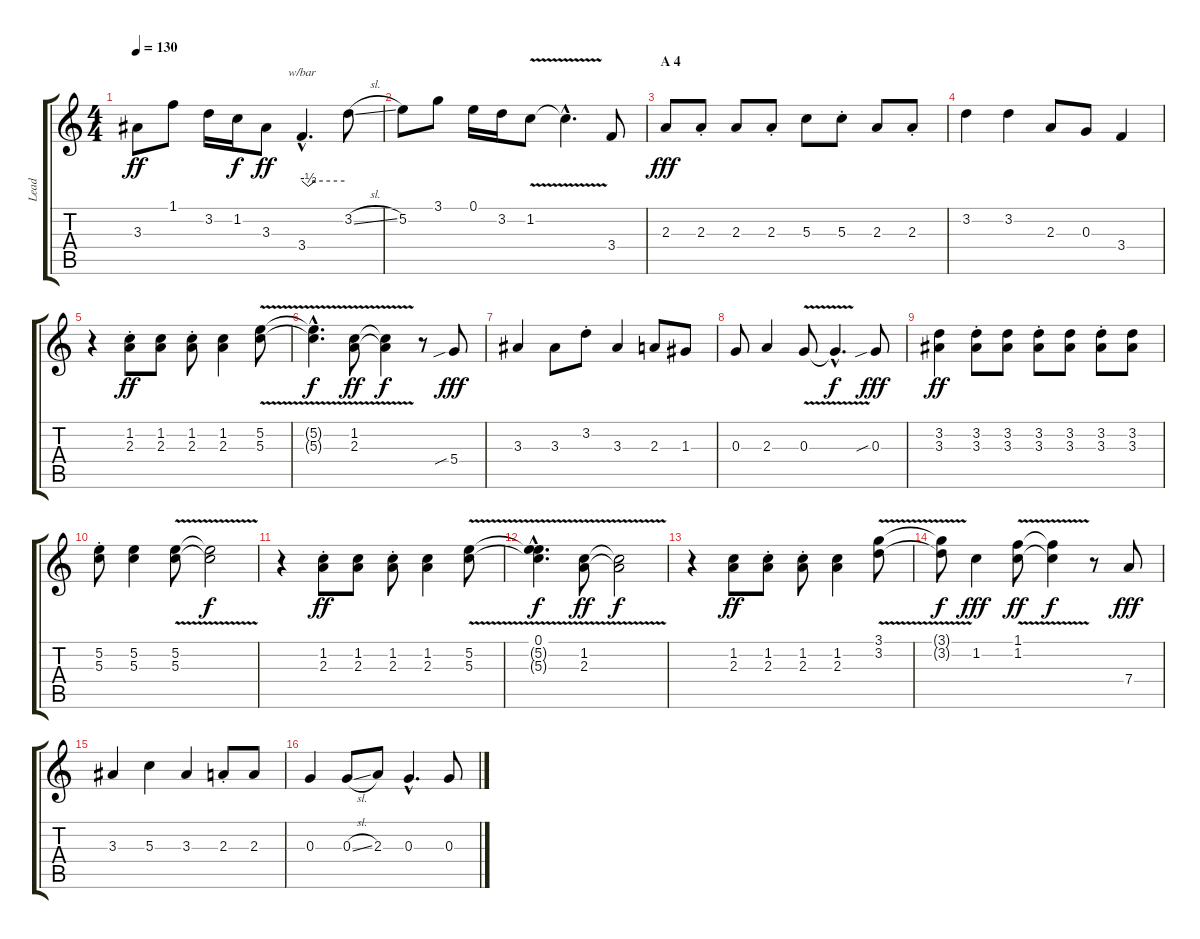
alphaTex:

\track ("Lead" "Lead") {instrument acousticguitarnylon}
\staff {score tabs}
\tuning (E4 B3 G3 D3 A2 E2) {hide}
\ts (4 4)
\tempo 130
\clef g2
\ks c
3.3.8{dy ff} 1.1.8 3.2.16 1.2.16{dy f} 3.3.8{dy ff} 3.4{hac}.4{d tbe (custom default 0 0 9 -2 19 0 60 0)} 3.2{sl}.8 |
5.2.8 3.1.8 0.1.16 3.2.16 1.2{v}.8 1.2{hac t}.4{d instrument electricguitarjazz} 3.4.8 |
\section ("" "A 4")
2.3.8{dy fff} 2.3{st}.8 2.3.8 2.3{st}.8 5.3.8 5.3{st}.8 2.3.8 2.3{st}.8 |
3.2.4 3.2.4 2.3.8 0.3.8 3.4.4 |
r.4 (1.2{st} 2.3{st}).8{dy ff} (1.2 2.3).8 (1.2{st} 2.3{st}).8 (1.2 2.3).4 (5.2{v} 5.3{v}).8 |
(5.2{hac t} 5.3{hac t}).4{d dy f} (1.2{v} 2.3{v}).8{dy ff} (1.2{t} 2.3{t}).4{dy f} r.8 5.4{sib}.8{dy fff} |
3.3.4 3.3.8 3.2{st}.8 3.3.4 2.3.8 1.3.8 |
0.3.8 2.3.4 0.3{v}.8 0.3{hac t}.4{d dy f} 0.3{sib}.8{dy fff} |
(3.2 3.3).4{dy ff} (3.2{st} 3.3{st}).8 (3.2 3.3).8 (3.2{st} 3.3{st}).8 (3.2 3.3).8 (3.2{st} 3.3{st}).8 (3.2 3.3).8 |
(5.2{st} 5.3{st}).8 (5.2 5.3).4 (5.2{v} 5.3{v}).8 (5.2{t} 5.3{t}).2{dy f} |
r.4 (1.2{st} 2.3{st}).8{dy ff} (1.2 2.3).8 (1.2{st} 2.3{st}).8 (1.2 2.3).4 (5.2{v} 5.3{v}).8 |
(0.1{hac} 5.2{hac t} 5.3{hac t}).4{d dy f} (1.2{v} 2.3{v}).8{dy ff} (1.2{t} 2.3{t}).2{dy f} |
r.4 (1.2 2.3).8{dy ff} (1.2{st} 2.3{st}).8 (1.2{st} 2.3{st}).8 (1.2 2.3).4 (3.1{v} 3.2{v}).8 |
(3.1{t} 3.2{t}).8{dy f} 1.2.4{dy fff} (1.1{v} 1.2{v}).8{dy ff} (1.1{t} 1.2{t}).4{dy f} r.8 7.4.8{dy fff} |
3.3.4 5.3.4 3.3.4 2.3{st}.8 2.3.8 |
0.3.4 0.3{sl}.8 2.3.8 0.3{hac}.4{d} 0.3.8
